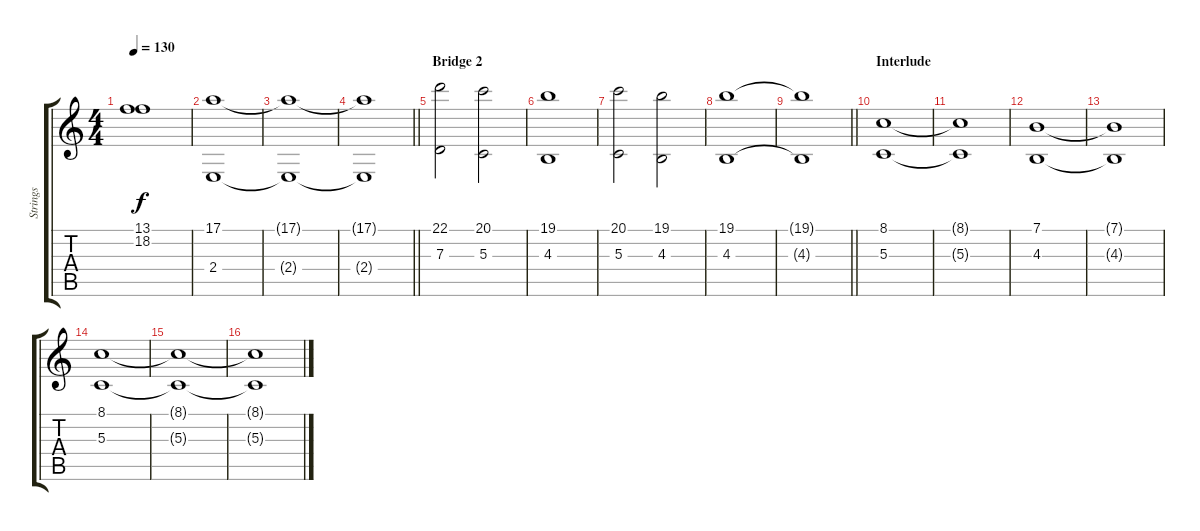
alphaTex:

\track ("Strings" "Strings") {instrument stringensemble1}
\staff {score tabs}
\tuning (E4 B3 G3 D3 A2 E2) {hide}
\ts (4 4)
\tempo 130
\clef g2
\ks c
(13.1 18.2).1{dy f} |
(17.1 2.4).1 |
(17.1{t} 2.4{t}).1 |
\barLineRight lightlight
(17.1{t} 2.4{t}).1 |
\section ("" "Bridge 2")
(22.1 7.3).2 (20.1 5.3).2 |
(19.1 4.3).1 |
(20.1 5.3).2 (19.1 4.3).2 |
(19.1 4.3).1 |
\barLineRight lightlight
(19.1{t} 4.3{t}).1 |
\section ("" "Interlude")
(8.1 5.3).1 |
(8.1{t} 5.3{t}).1 |
(7.1 4.3).1 |
(7.1{t} 4.3{t}).1 |
(8.1 5.3).1 |
(8.1{t} 5.3{t}).1 |
(8.1{t} 5.3{t}).1
